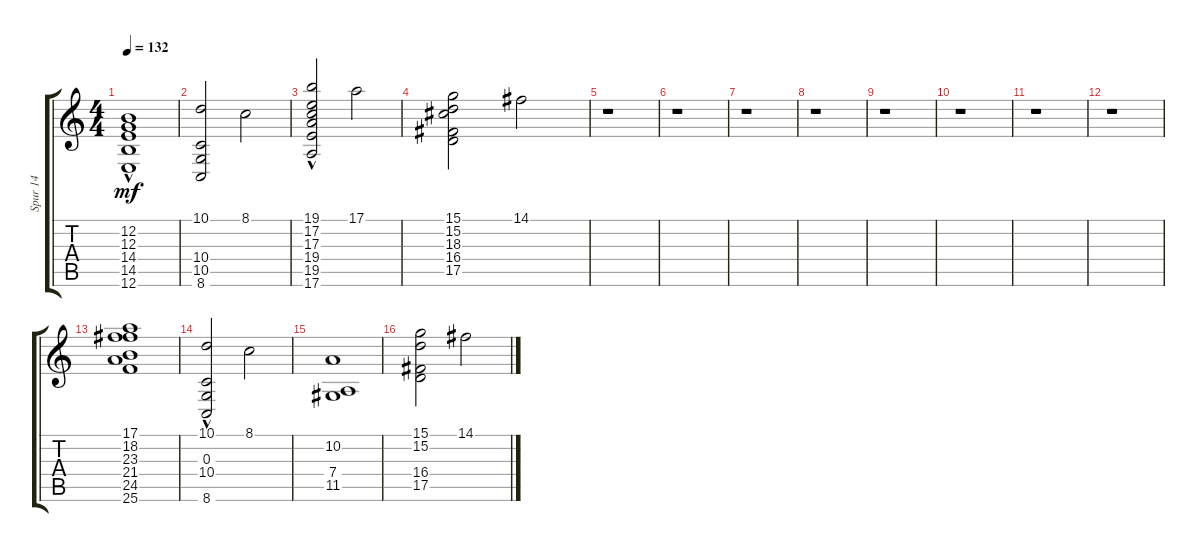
\track ("Spur 14" "Spur 14") {instrument stringensemble2}
\staff {score tabs}
\tuning (E4 B3 G3 D3 A2 E2) {hide}
\ts (4 4)
\tempo 132
\clef g2
\ks c
(12.2 12.3 14.4 14.5{hac} 12.6).1{dy mf} |
(10.1 10.4 10.5 8.6).2 8.1.2 |
(19.1 17.2 17.3 19.4 19.5{hac} 17.6).2 17.1.2 |
(15.1 15.2 18.3 16.4 17.5).2 14.1.2 |
r.1 |
r.1 |
r.1 |
r.1 |
r.1 |
r.1 |
r.1 |
r.1 |
(17.1 18.2 23.3 21.4 24.5 25.6).1 |
(10.1 0.3{hac} 10.4 8.6).2 8.1.2 |
(10.2 7.4 11.5).1 |
(15.1 15.2 16.4 17.5).2 14.1.2
